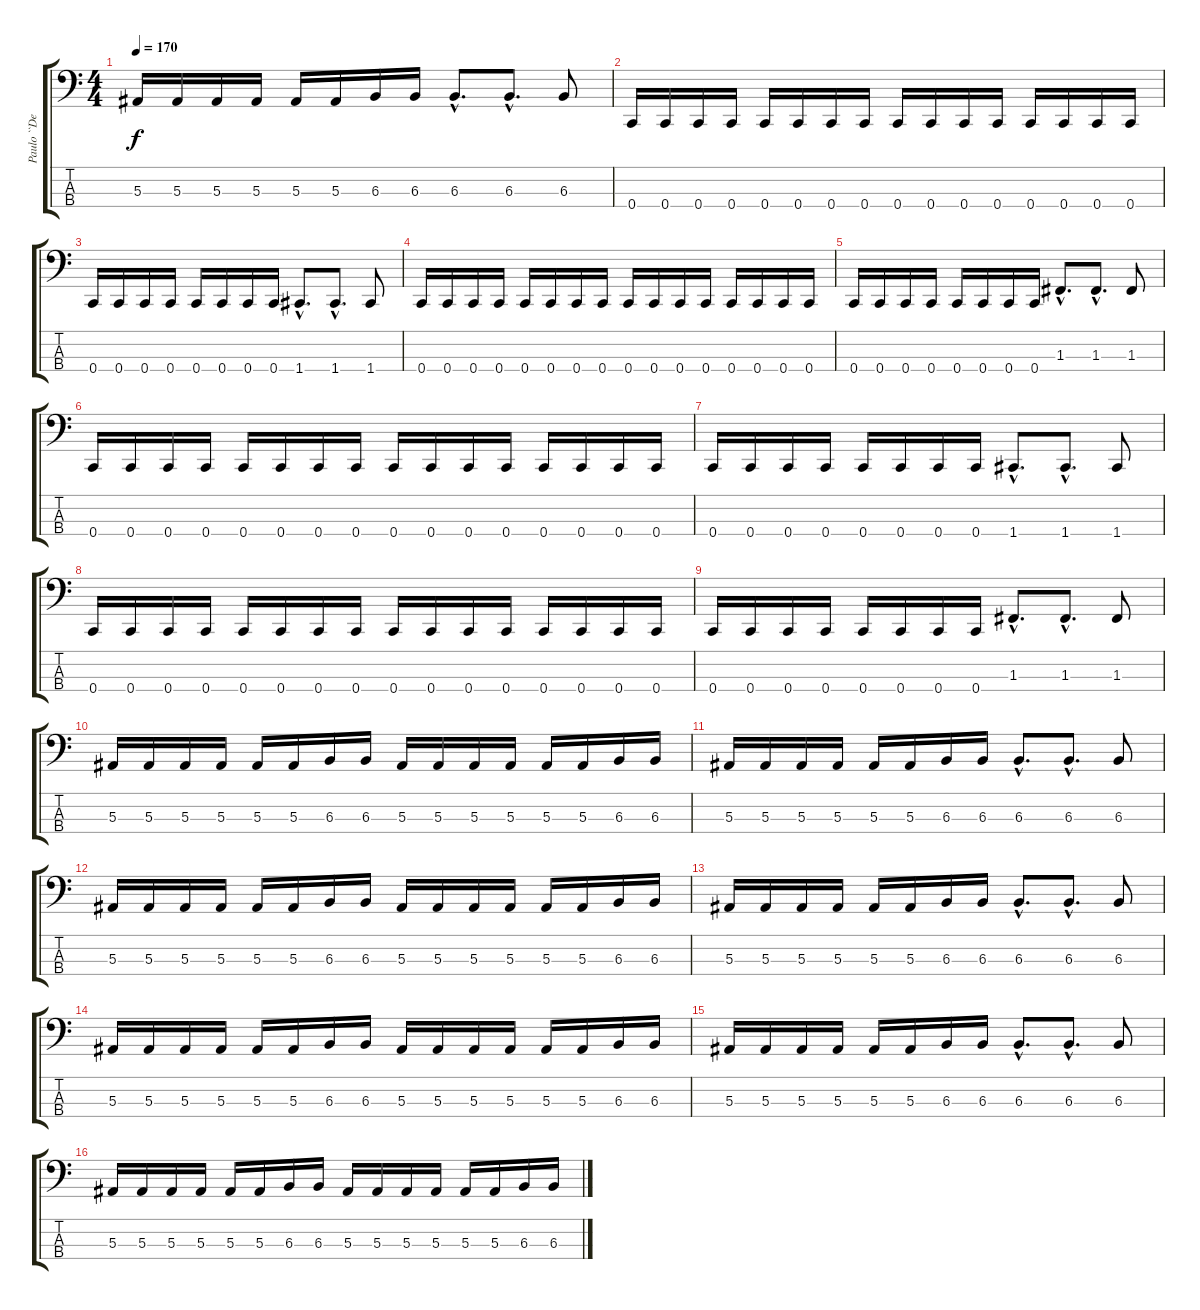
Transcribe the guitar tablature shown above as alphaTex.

\track ("Paulo ``Destructor`` Pinto Jr" "Paulo ``De") {instrument electricbasspick}
\staff {score tabs}
\tuning (Eb2 Bb1 F1 C1) {hide}
\ts (4 4)
\tempo 170
\clef f4
\ks c
5.3.16{dy f} 5.3.16 5.3.16 5.3.16 5.3.16 5.3.16 6.3.16 6.3.16 6.3{hac}.8{d} 6.3{hac}.8{d} 6.3.8 |
0.4.16 0.4.16 0.4.16 0.4.16 0.4.16 0.4.16 0.4.16 0.4.16 0.4.16 0.4.16 0.4.16 0.4.16 0.4.16 0.4.16 0.4.16 0.4.16 |
0.4.16 0.4.16 0.4.16 0.4.16 0.4.16 0.4.16 0.4.16 0.4.16 1.4{hac}.8{d} 1.4{hac}.8{d} 1.4.8 |
0.4.16 0.4.16 0.4.16 0.4.16 0.4.16 0.4.16 0.4.16 0.4.16 0.4.16 0.4.16 0.4.16 0.4.16 0.4.16 0.4.16 0.4.16 0.4.16 |
0.4.16 0.4.16 0.4.16 0.4.16 0.4.16 0.4.16 0.4.16 0.4.16 1.3{hac}.8{d} 1.3{hac}.8{d} 1.3.8 |
0.4.16 0.4.16 0.4.16 0.4.16 0.4.16 0.4.16 0.4.16 0.4.16 0.4.16 0.4.16 0.4.16 0.4.16 0.4.16 0.4.16 0.4.16 0.4.16 |
0.4.16 0.4.16 0.4.16 0.4.16 0.4.16 0.4.16 0.4.16 0.4.16 1.4{hac}.8{d} 1.4{hac}.8{d} 1.4.8 |
0.4.16 0.4.16 0.4.16 0.4.16 0.4.16 0.4.16 0.4.16 0.4.16 0.4.16 0.4.16 0.4.16 0.4.16 0.4.16 0.4.16 0.4.16 0.4.16 |
0.4.16 0.4.16 0.4.16 0.4.16 0.4.16 0.4.16 0.4.16 0.4.16 1.3{hac}.8{d} 1.3{hac}.8{d} 1.3.8 |
5.3.16 5.3.16 5.3.16 5.3.16 5.3.16 5.3.16 6.3.16 6.3.16 5.3.16 5.3.16 5.3.16 5.3.16 5.3.16 5.3.16 6.3.16 6.3.16 |
5.3.16 5.3.16 5.3.16 5.3.16 5.3.16 5.3.16 6.3.16 6.3.16 6.3{hac}.8{d} 6.3{hac}.8{d} 6.3.8 |
5.3.16 5.3.16 5.3.16 5.3.16 5.3.16 5.3.16 6.3.16 6.3.16 5.3.16 5.3.16 5.3.16 5.3.16 5.3.16 5.3.16 6.3.16 6.3.16 |
5.3.16 5.3.16 5.3.16 5.3.16 5.3.16 5.3.16 6.3.16 6.3.16 6.3{hac}.8{d} 6.3{hac}.8{d} 6.3.8 |
5.3.16 5.3.16 5.3.16 5.3.16 5.3.16 5.3.16 6.3.16 6.3.16 5.3.16 5.3.16 5.3.16 5.3.16 5.3.16 5.3.16 6.3.16 6.3.16 |
5.3.16 5.3.16 5.3.16 5.3.16 5.3.16 5.3.16 6.3.16 6.3.16 6.3{hac}.8{d} 6.3{hac}.8{d} 6.3.8 |
5.3.16 5.3.16 5.3.16 5.3.16 5.3.16 5.3.16 6.3.16 6.3.16 5.3.16 5.3.16 5.3.16 5.3.16 5.3.16 5.3.16 6.3.16 6.3.16
